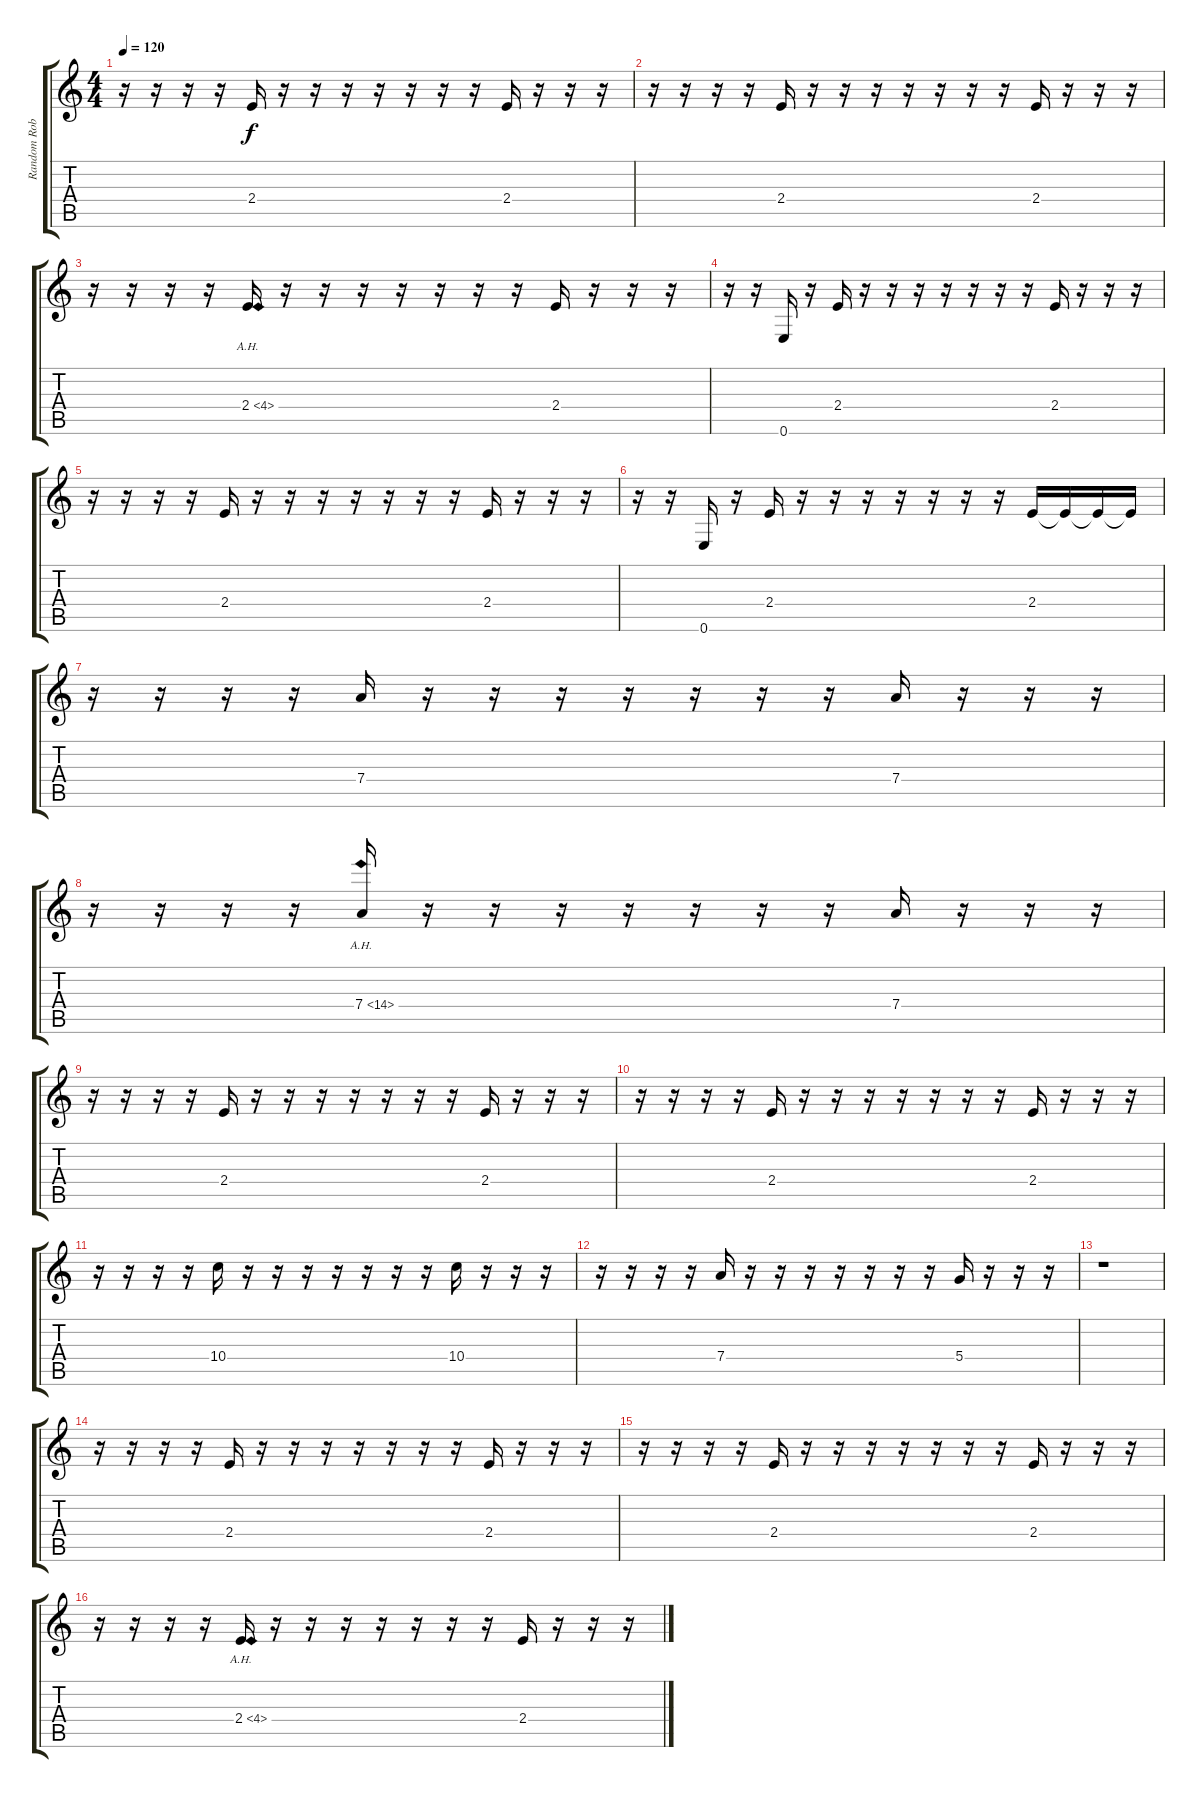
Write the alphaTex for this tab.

\track ("Random Robot Clatter (2)" "Random Rob") {instrument synthbass2}
\staff {score tabs}
\tuning (E4 B3 G3 D3 A2 E2) {hide}
\ts (4 4)
\tempo 120
\clef g2
\ks c
r.16{dy f instrument synthbass2} r.16 r.16 r.16 2.4.16 r.16 r.16 r.16 r.16 r.16 r.16 r.16 2.4.16 r.16 r.16 r.16 |
r.16 r.16 r.16 r.16 2.4.16 r.16 r.16 r.16 r.16 r.16 r.16 r.16 2.4.16 r.16 r.16 r.16 |
r.16 r.16 r.16 r.16 2.4{ah 2}.16 r.16 r.16 r.16 r.16 r.16 r.16 r.16 2.4.16 r.16 r.16 r.16 |
r.16 r.16 0.6.16 r.16 2.4.16 r.16 r.16 r.16 r.16 r.16 r.16 r.16 2.4.16 r.16 r.16 r.16 |
r.16 r.16 r.16 r.16 2.4.16 r.16 r.16 r.16 r.16 r.16 r.16 r.16 2.4.16 r.16 r.16 r.16 |
r.16 r.16 0.6.16 r.16 2.4.16 r.16 r.16 r.16 r.16 r.16 r.16 r.16 2.4.16 2.4{t}.16 2.4{t}.16 2.4{t}.16 |
r.16 r.16 r.16 r.16 7.4.16 r.16 r.16 r.16 r.16 r.16 r.16 r.16 7.4.16 r.16 r.16 r.16 |
r.16 r.16 r.16 r.16 7.4{ah 7}.16 r.16 r.16 r.16 r.16 r.16 r.16 r.16 7.4.16 r.16 r.16 r.16 |
r.16 r.16 r.16 r.16 2.4.16 r.16 r.16 r.16 r.16 r.16 r.16 r.16 2.4.16 r.16 r.16 r.16 |
r.16 r.16 r.16 r.16 2.4.16 r.16 r.16 r.16 r.16 r.16 r.16 r.16 2.4.16 r.16 r.16 r.16 |
r.16 r.16 r.16 r.16 10.4.16 r.16 r.16 r.16 r.16 r.16 r.16 r.16 10.4.16 r.16 r.16 r.16 |
r.16 r.16 r.16 r.16 7.4.16 r.16 r.16 r.16 r.16 r.16 r.16 r.16 5.4.16 r.16 r.16 r.16 |
r.1 |
r.16 r.16 r.16 r.16 2.4.16 r.16 r.16 r.16 r.16 r.16 r.16 r.16 2.4.16 r.16 r.16 r.16 |
r.16 r.16 r.16 r.16 2.4.16 r.16 r.16 r.16 r.16 r.16 r.16 r.16 2.4.16 r.16 r.16 r.16 |
r.16 r.16 r.16 r.16 2.4{ah 2}.16 r.16 r.16 r.16 r.16 r.16 r.16 r.16 2.4.16 r.16 r.16 r.16
